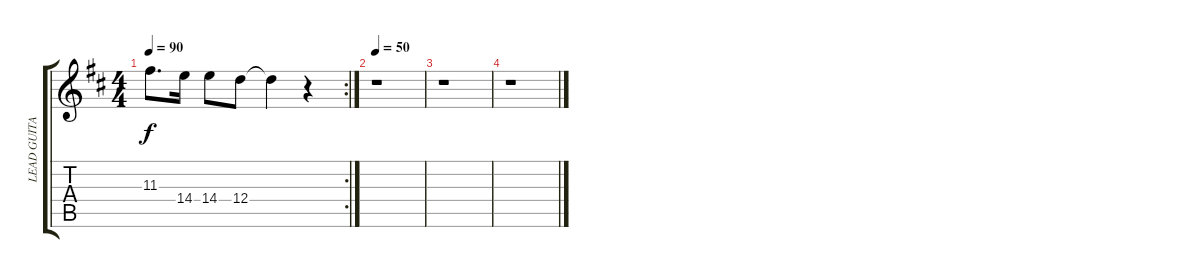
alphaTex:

\track ("LEAD GUITAR" "LEAD GUITA") {instrument distortionguitar}
\staff {score tabs}
\tuning (E4 B3 G3 D3 A2 E2) {hide}
\rc 2
\ts (4 4)
\tempo 90
\clef g2
\ks d
11.3{t}.8{d dy f} 14.4.16 14.4.8 12.4.8 12.4{t}.4 r.4 |
\tempo 50
r.1 |
r.1 |
r.1
